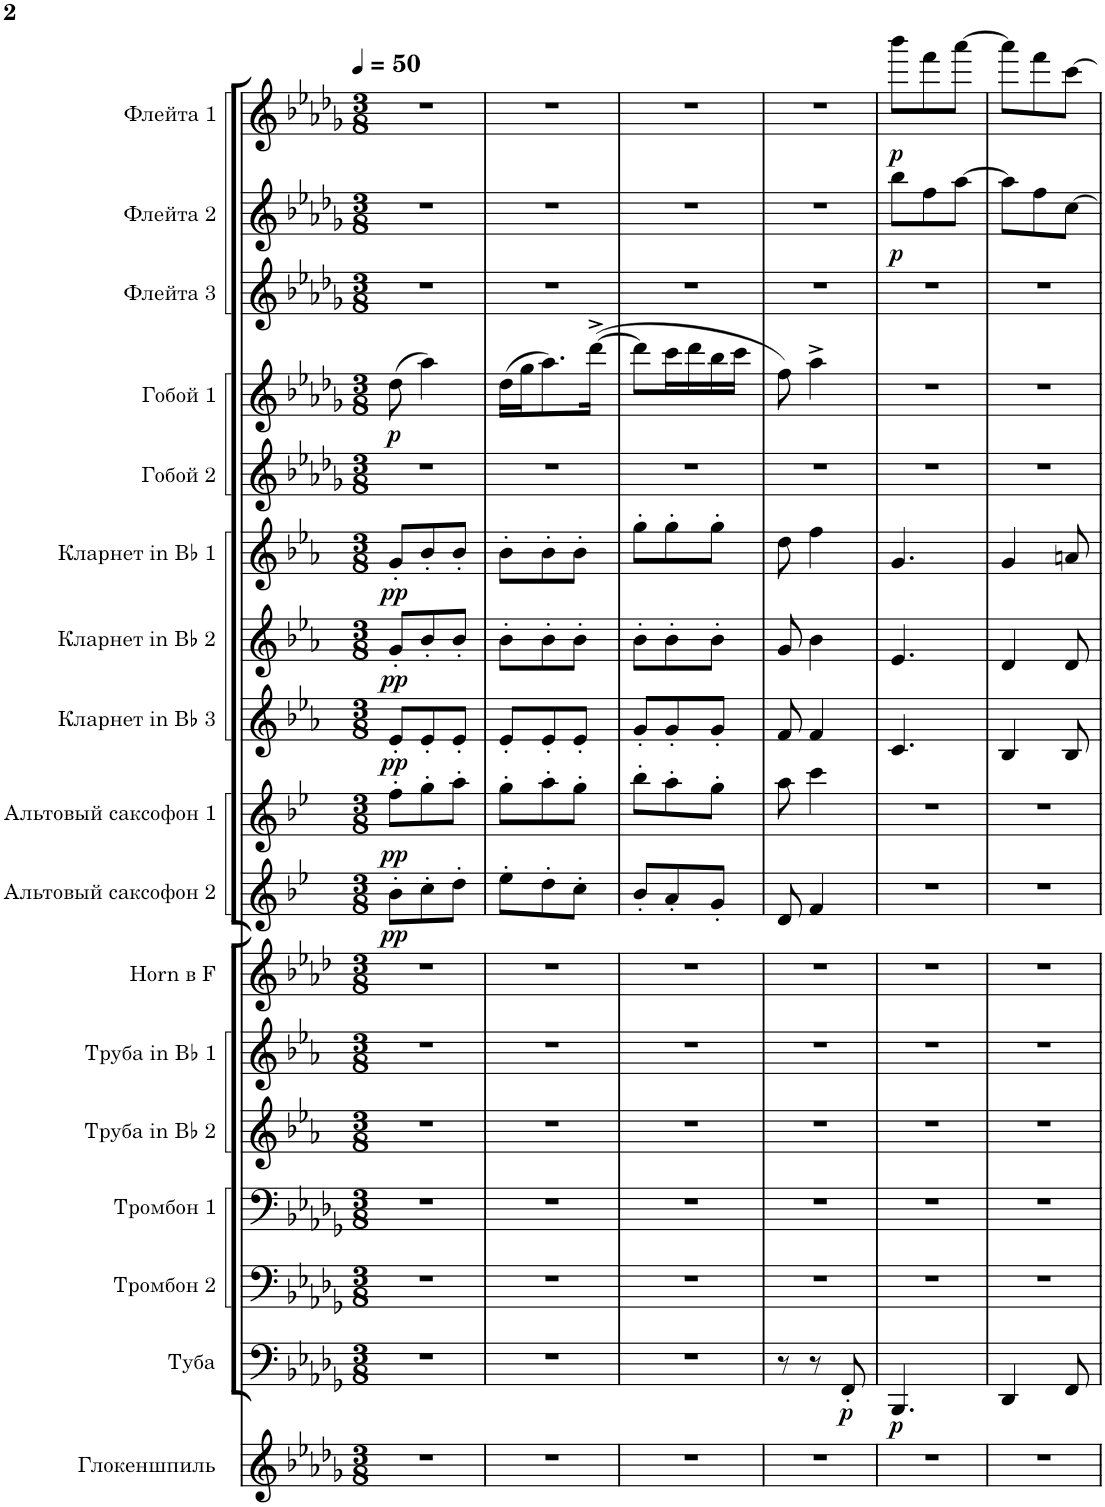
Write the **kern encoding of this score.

**kern	**kern	**dynam	**kern	**kern	**kern	**kern	**kern	**kern	**dynam	**kern	**dynam	**kern	**dynam	**kern	**dynam	**kern	**dynam	**kern	**kern	**dynam	**kern	**kern	**dynam	**kern	**dynam
*part17	*part16	*part16	*part15	*part14	*part13	*part12	*part11	*part10	*part10	*part9	*part9	*part8	*part8	*part7	*part7	*part6	*part6	*part5	*part4	*part4	*part3	*part2	*part2	*part1	*part1
*staff17	*staff16	*staff16	*staff15	*staff14	*staff13	*staff12	*staff11	*staff10	*staff10	*staff9	*staff9	*staff8	*staff8	*staff7	*staff7	*staff6	*staff6	*staff5	*staff4	*staff4	*staff3	*staff2	*staff2	*staff1	*staff1
*I"Глокеншпиль	*I"Туба	*	*I"Тромбон 2	*I"Тромбон 1	*I"Труба in Bb 2	*I"Труба in Bb 1	*I"Horn в F	*I"Альтовый саксофон 2	*	*I"Альтовый саксофон 1	*	*I"Кларнет in Bb 3	*	*I"Кларнет in Bb 2	*	*I"Кларнет in Bb 1	*	*I"Гобой 2	*I"Гобой 1	*	*I"Флейта 3	*I"Флейта 2	*	*I"Флейта 1	*
*	*	*	*	*	*I'Тр. in Bb 2	*I'Тр. in Bb 1	*I'Вал. в F	*	*	*	*	*I'Кл. in Bb 3	*	*I'Кл. in Bb 2	*	*I'Кл. in Bb 1	*	*	*	*	*	*	*	*	*
*clefG2	*clefF4	*	*clefF4	*clefF4	*clefG2	*clefG2	*clefG2	*clefG2	*	*clefG2	*	*clefG2	*	*clefG2	*	*clefG2	*	*clefG2	*clefG2	*	*clefG2	*clefG2	*	*clefG2	*
*Trd-14c-24	*	*	*	*	*Trd1c2	*Trd1c2	*Trd4c7	*Trd5c9	*	*Trd5c9	*	*Trd1c2	*	*Trd1c2	*	*Trd1c2	*	*	*	*	*	*	*	*	*
*k[b-e-a-d-g-]	*k[b-e-a-d-g-]	*	*k[b-e-a-d-g-]	*k[b-e-a-d-g-]	*k[b-e-a-]	*k[b-e-a-]	*k[b-e-a-d-]	*k[b-e-]	*	*k[b-e-]	*	*k[b-e-a-]	*	*k[b-e-a-]	*	*k[b-e-a-]	*	*k[b-e-a-d-g-]	*k[b-e-a-d-g-]	*	*k[b-e-a-d-g-]	*k[b-e-a-d-g-]	*	*k[b-e-a-d-g-]	*
*M3/8	*M3/8	*	*M3/8	*M3/8	*M3/8	*M3/8	*M3/8	*M3/8	*	*M3/8	*	*M3/8	*	*M3/8	*	*M3/8	*	*M3/8	*M3/8	*	*M3/8	*M3/8	*	*M3/8	*
*MM50	*MM50	*	*MM50	*MM50	*MM50	*MM50	*MM50	*MM50	*	*MM50	*	*MM50	*	*MM50	*	*MM50	*	*MM50	*MM50	*	*MM50	*MM50	*	*MM50	*
=1	=1	=1	=1	=1	=1	=1	=1	=1	=1	=1	=1	=1	=1	=1	=1	=1	=1	=1	=1	=1	=1	=1	=1	=1	=1
!	!	!	!	!	!	!	!	!	!LO:DY:b	!	!LO:DY:b	!	!LO:DY:b	!	!LO:DY:b	!	!LO:DY:b	!	!	!LO:DY:b	!	!	!	!	!
4.r	4.r	.	4.r	4.r	4.r	4.r	4.r	8b-'\L	pp	8ff'\L	pp	8e-'/L	pp	8g'/L	pp	8g'/L	pp	4.r	(8dd-\	p	4.r	4.r	.	4.r	.
.	.	.	.	.	.	.	.	8cc'\	.	8gg'\	.	8e-'/	.	8b-'/	.	8b-'/	.	.	4aa-\)	.	.	.	.	.	.
.	.	.	.	.	.	.	.	8dd'\J	.	8aa'\J	.	8e-'/J	.	8b-'/J	.	8b-'/J	.	.	.	.	.	.	.	.	.
=2	=2	=2	=2	=2	=2	=2	=2	=2	=2	=2	=2	=2	=2	=2	=2	=2	=2	=2	=2	=2	=2	=2	=2	=2	=2
4.r	4.r	.	4.r	4.r	4.r	4.r	4.r	8ee-'\L	.	8gg'\L	.	8e-'/L	.	8b-'\L	.	8b-'\L	.	4.r	(16dd-\LL	.	4.r	4.r	.	4.r	.
.	.	.	.	.	.	.	.	.	.	.	.	.	.	.	.	.	.	.	16gg-\J	.	.	.	.	.	.
.	.	.	.	.	.	.	.	8dd'\	.	8aa'\	.	8e-'/	.	8b-'\	.	8b-'\	.	.	8.aa-\)	.	.	.	.	.	.
.	.	.	.	.	.	.	.	8cc'\J	.	8gg'\J	.	8e-'/J	.	8b-'\J	.	8b-'\J	.	.	.	.	.	.	.	.	.
.	.	.	.	.	.	.	.	.	.	.	.	.	.	.	.	.	.	.	([16ddd-^\Jk	.	.	.	.	.	.
=3	=3	=3	=3	=3	=3	=3	=3	=3	=3	=3	=3	=3	=3	=3	=3	=3	=3	=3	=3	=3	=3	=3	=3	=3	=3
4.r	4.r	.	4.r	4.r	4.r	4.r	4.r	8b-'/L	.	8bb-'\L	.	8g'/L	.	8b-'\L	.	8gg'\L	.	4.r	8ddd-\L]	.	4.r	4.r	.	4.r	.
.	.	.	.	.	.	.	.	8a'/	.	8aa'\	.	8g'/	.	8b-'\	.	8gg'\	.	.	16ccc\L	.	.	.	.	.	.
.	.	.	.	.	.	.	.	.	.	.	.	.	.	.	.	.	.	.	16ddd-\	.	.	.	.	.	.
.	.	.	.	.	.	.	.	8g'/J	.	8gg'\J	.	8g'/J	.	8b-'\J	.	8gg'\J	.	.	16bb-\	.	.	.	.	.	.
.	.	.	.	.	.	.	.	.	.	.	.	.	.	.	.	.	.	.	16ccc\JJ	.	.	.	.	.	.
=4	=4	=4	=4	=4	=4	=4	=4	=4	=4	=4	=4	=4	=4	=4	=4	=4	=4	=4	=4	=4	=4	=4	=4	=4	=4
4.r	8r	.	4.r	4.r	4.r	4.r	4.r	8d/	.	8aa\	.	8f/	.	8g/	.	8dd\	.	4.r	8ff\)	.	4.r	4.r	.	4.r	.
.	8r	.	.	.	.	.	.	4f/	.	4ccc\	.	4f/	.	4b-\	.	4ff\	.	.	4aa-^\	.	.	.	.	.	.
!	!	!LO:DY:b	!	!	!	!	!	!	!	!	!	!	!	!	!	!	!	!	!	!	!	!	!	!	!
.	8FF'/	p	.	.	.	.	.	.	.	.	.	.	.	.	.	.	.	.	.	.	.	.	.	.	.
=5	=5	=5	=5	=5	=5	=5	=5	=5	=5	=5	=5	=5	=5	=5	=5	=5	=5	=5	=5	=5	=5	=5	=5	=5	=5
!	!	!LO:DY:b	!	!	!	!	!	!	!	!	!	!	!	!	!	!	!	!	!	!	!	!	!LO:DY:b	!	!LO:DY:b
4.r	4.BBB-/	p	4.r	4.r	4.r	4.r	4.r	4.r	.	4.r	.	4.c/	.	4.e-/	.	4.g/	.	4.r	4.r	.	4.r	8bb-\L	p	8bbb-\L	p
.	.	.	.	.	.	.	.	.	.	.	.	.	.	.	.	.	.	.	.	.	.	8ff\	.	8fff\	.
.	.	.	.	.	.	.	.	.	.	.	.	.	.	.	.	.	.	.	.	.	.	[8aa-\J	.	[8aaa-\J	.
=6	=6	=6	=6	=6	=6	=6	=6	=6	=6	=6	=6	=6	=6	=6	=6	=6	=6	=6	=6	=6	=6	=6	=6	=6	=6
4.r	4DD-/	.	4.r	4.r	4.r	4.r	4.r	4.r	.	4.r	.	4B-/	.	4d/	.	4g/	.	4.r	4.r	.	4.r	8aa-\L]	.	8aaa-\L]	.
.	.	.	.	.	.	.	.	.	.	.	.	.	.	.	.	.	.	.	.	.	.	8ff\	.	8fff\	.
.	8FF/	.	.	.	.	.	.	.	.	.	.	8B-/	.	8d/	.	8an/	.	.	.	.	.	[8cc\J	.	[8ccc\J	.
=	=	=	=	=	=	=	=	=	=	=	=	=	=	=	=	=	=	=	=	=	=	=	=	=	=
*-	*-	*-	*-	*-	*-	*-	*-	*-	*-	*-	*-	*-	*-	*-	*-	*-	*-	*-	*-	*-	*-	*-	*-	*-	*-
